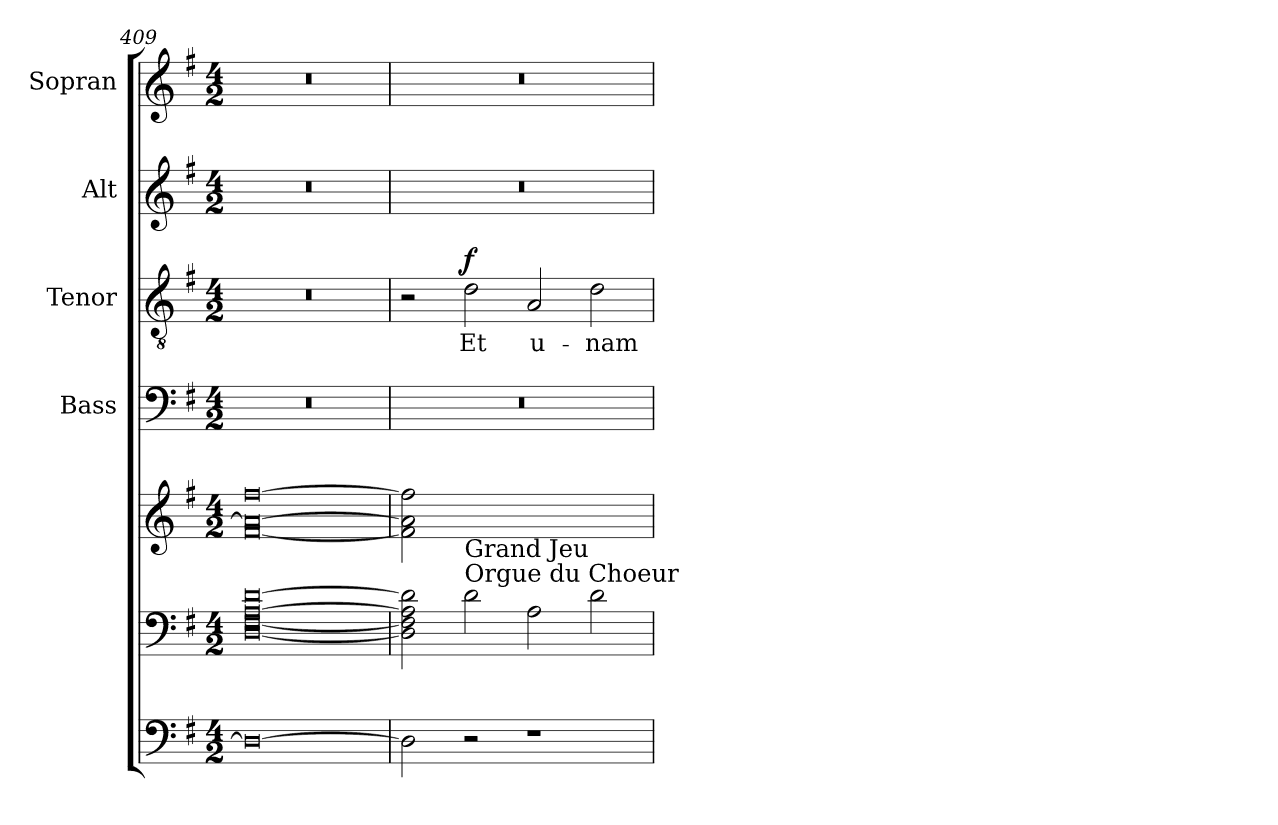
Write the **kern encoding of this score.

**kern	**kern	**kern	**kern	**kern	**text	**dynam	**kern	**kern
*part6	*part5	*part5	*part4	*part3	*part3	*part3	*part2	*part1
*staff7	*staff6	*staff5	*staff4	*staff3	*staff3	*staff3	*staff2	*staff1
*	*	*	*I"Bass	*I"Tenor	*	*	*I"Alt	*I"Sopran
*	*	*	*I'B.	*I'T.	*	*	*I'A.	*I'S.
*clefF4	*clefF4	*clefG2	*clefF4	*clefGv2	*	*	*clefG2	*clefG2
*k[f#]	*k[f#]	*k[f#]	*k[f#]	*k[f#]	*	*	*k[f#]	*k[f#]
*G:	*G:	*G:	*G:	*G:	*	*	*G:	*G:
*M4/2	*M4/2	*M4/2	*M4/2	*M4/2	*	*	*M4/2	*M4/2
=409	=409	=409	=409	=409	=409	=409	=409	=409
0D_	[0D [0F# [0A [0d	[0f# 0a_ [0ff#	0r	0r	.	.	0r	0r
=410	=410	=410	=410	=410	=410	=410	=410	=410
2D\]	2D\] 2F#\] 2A\] 2d\]	2f#\] 2a\] 2ff#\]	0r	2r	.	.	0r	0r
!	!LO:TX:a:t=Orgue du Choeur	!	!	!	!	!	!	!
!	!LO:TX:a:t=Grand Jeu	!	!	!	!	!	!	!
!	!	!	!	!	!LO:LY:b	!LO:DY:a	!	!
2r	2d\	1.ryy	.	2d\	Et	f	.	.
!	!	!	!	!	!LO:LY:b	!	!	!
1r	2A\	.	.	2A/	u-	.	.	.
!	!	!	!	!	!LO:LY:b	!	!	!
.	2d\	.	.	2d\	-nam	.	.	.
=	=	=	=	=	=	=	=	=
*-	*-	*-	*-	*-	*-	*-	*-	*-
